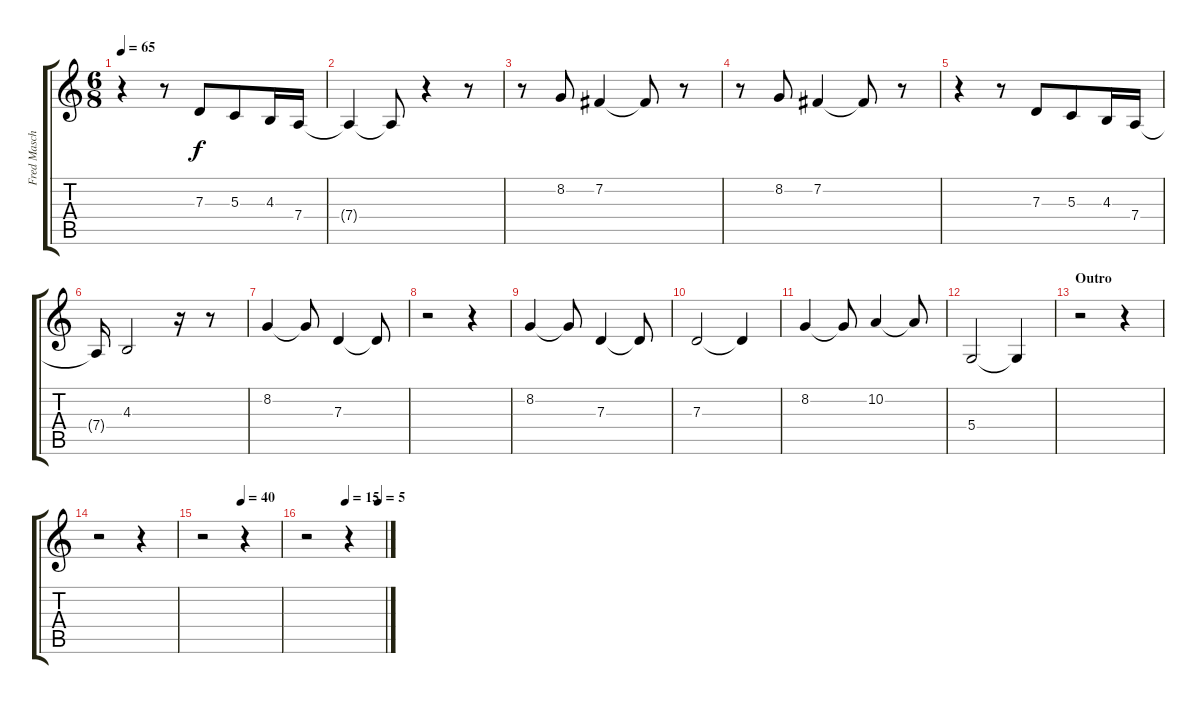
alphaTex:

\track ("Fred Mascherino (Backing Vocals)" "Fred Masch") {instrument oboe}
\staff {score tabs}
\tuning (E4 B3 G3 D3 A2 E2) {hide}
\ts (6 8)
\tempo 65
\clef g2
\ks c
r.4{dy f volume 12} r.8 7.3.8 5.3.8 4.3.16 7.4.16 |
7.4{t}.4 7.4{t}.8 r.4 r.8 |
r.8{volume 15} 8.2.8 7.2.4 7.2{t}.8 r.8 |
r.8{volume 15} 8.2.8 7.2.4 7.2{t}.8 r.8 |
r.4{volume 12} r.8 7.3.8 5.3.8 4.3.16 7.4.16 |
7.4{t}.16 4.3.2 r.16 r.8 |
8.2.4{volume 13} 8.2{t}.8 7.3.4 7.3{t}.8 |
r.2 r.4 |
8.2.4{volume 13} 8.2{t}.8 7.3.4 7.3{t}.8 |
7.3.2 7.3{t}.4 |
8.2.4{volume 13} 8.2{t}.8 10.2.4 10.2{t}.8 |
5.4.2{volume 12} 5.4{t}.4 |
\section ("" "Outro")
r.2 r.4 |
r.2 r.4 |
\tempo (40 0.5)
r.2 r.4 |
\tempo (15 0.5)
\tempo (5 0.9166666666666666)
r.2 r.4
